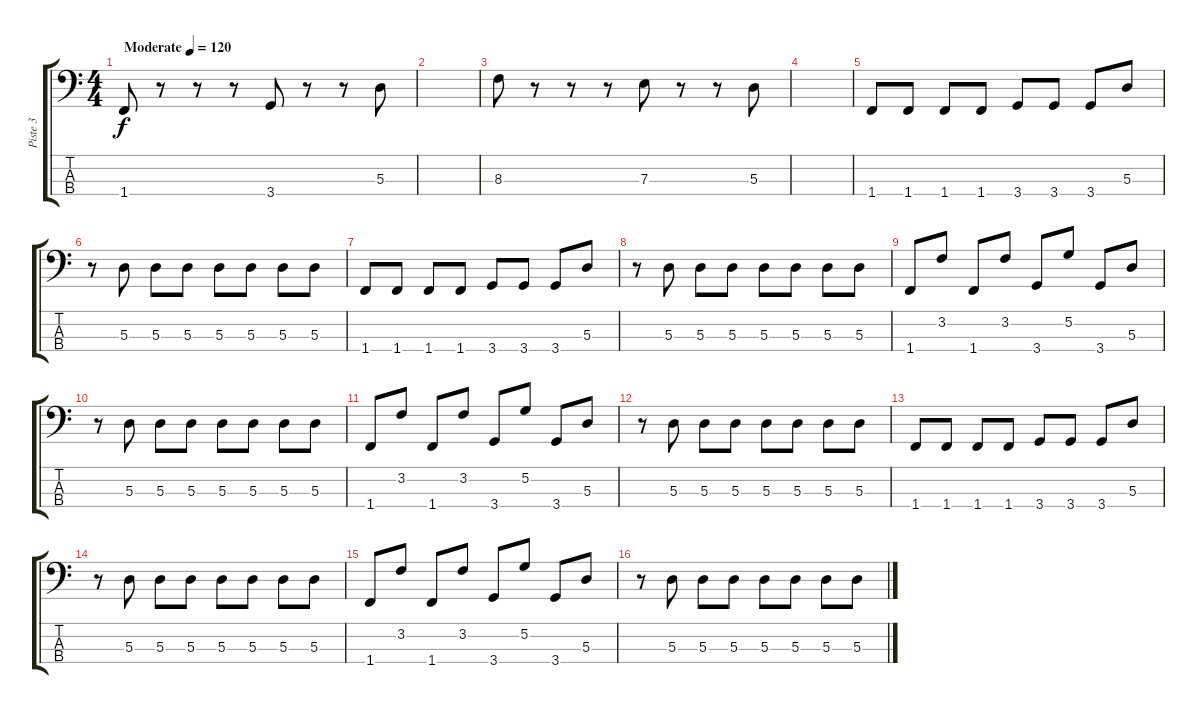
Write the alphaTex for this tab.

\track ("Piste 3" "Piste 3") {instrument electricbassfinger}
\staff {score tabs}
\tuning (G2 D2 A1 E1) {hide}
\ts (4 4)
\tempo (120 "Moderate")
\clef f4
\ks c
1.4.8{dy f instrument electricbassfinger} r.8 r.8 r.8 3.4.8 r.8 r.8 5.3.8 |
|
8.3.8 r.8 r.8 r.8 7.3.8 r.8 r.8 5.3.8 |
|
1.4.8 1.4.8 1.4.8 1.4.8 3.4.8 3.4.8 3.4.8 5.3.8 |
r.8 5.3.8 5.3.8 5.3.8 5.3.8 5.3.8 5.3.8 5.3.8 |
1.4.8 1.4.8 1.4.8 1.4.8 3.4.8 3.4.8 3.4.8 5.3.8 |
r.8 5.3.8 5.3.8 5.3.8 5.3.8 5.3.8 5.3.8 5.3.8 |
1.4.8 3.2.8 1.4.8 3.2.8 3.4.8 5.2.8 3.4.8 5.3.8 |
r.8 5.3.8 5.3.8 5.3.8 5.3.8 5.3.8 5.3.8 5.3.8 |
1.4.8 3.2.8 1.4.8 3.2.8 3.4.8 5.2.8 3.4.8 5.3.8 |
r.8 5.3.8 5.3.8 5.3.8 5.3.8 5.3.8 5.3.8 5.3.8 |
1.4.8 1.4.8 1.4.8 1.4.8 3.4.8 3.4.8 3.4.8 5.3.8 |
r.8 5.3.8 5.3.8 5.3.8 5.3.8 5.3.8 5.3.8 5.3.8 |
1.4.8 3.2.8 1.4.8 3.2.8 3.4.8 5.2.8 3.4.8 5.3.8 |
r.8 5.3.8 5.3.8 5.3.8 5.3.8 5.3.8 5.3.8 5.3.8
